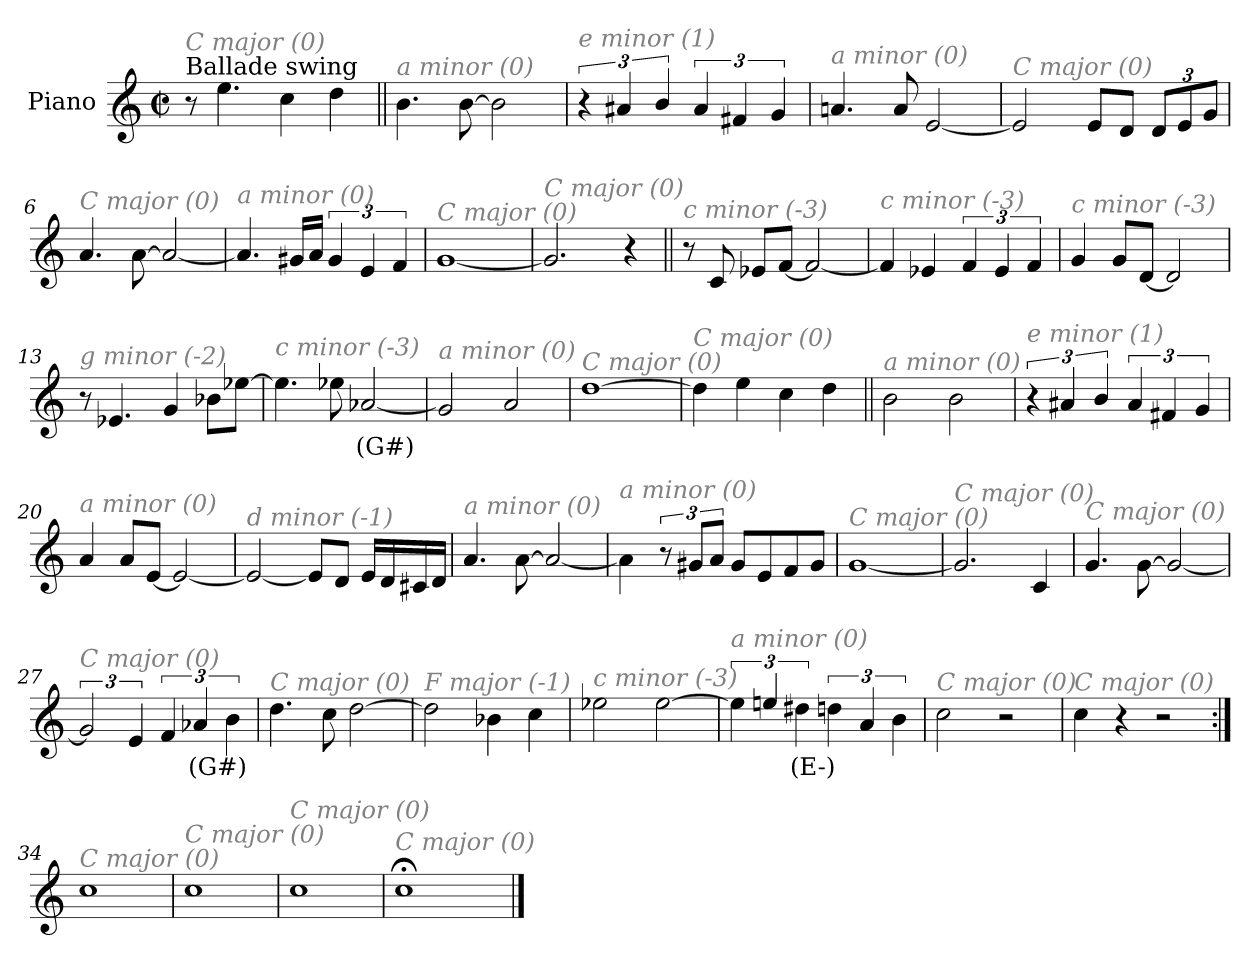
**kern	**text
*part1	*part1
*staff1	*staff1
*I"Piano	*
*I'Pno.	*
*clefG2	*
*k[]	*
*M2/2	*
*met(c|)	*
*MM100	*
=1	=1
!LO:TX:a:t=Ballade swing	!
!LO:TX:i:color=#808080:t=C major (0)	!
8r	.
4.ee\	.
4cc\	.
4dd\	.
=2||	=2||
!LO:TX:i:color=#808080:t=a minor (0)	!
4.b\	.
[8b\	.
2b\]	.
=3	=3
!LO:TX:i:color=#808080:t=e minor (1)	!
6r	.
6a#X/	.
6b/	.
6a#/	.
6f#X/	.
6g/	.
=4	=4
!LO:TX:i:color=#808080:t=a minor (0)	!
4.an/	.
8a/	.
[2e/	.
=5	=5
!LO:TX:i:color=#808080:t=C major (0)	!
2e/]	.
8e/L	.
8d/J	.
*Xbrackettup	*
12d/L	.
12e/	.
12g/J	.
!!LO:LB:g=z
=6	=6
!LO:TX:i:color=#808080:t=C major (0)	!
4.a/	.
[8a\	.
2a/_	.
=7	=7
!LO:TX:i:color=#808080:t=a minor (0)	!
4.a/]	.
16g#X/LL	.
16a/JJ	.
*brackettup	*
6g#/	.
6e/	.
6f/	.
=8	=8
!LO:TX:i:color=#808080:t=C major (0)	!
[1g	.
=9	=9
!LO:TX:i:color=#808080:t=C major (0)	!
2.g/]	.
4r	.
!!LO:LB:g=z
=10||	=10||
!LO:TX:i:color=#808080:t=c minor (-3)	!
8r	.
8c/	.
8e-X/L	.
[8f/J	.
2f/_	.
=11	=11
!LO:TX:i:color=#808080:t=c minor (-3)	!
4f/]	.
4e-X/	.
6f/	.
6e-/	.
6f/	.
=12	=12
!LO:TX:i:color=#808080:t=c minor (-3)	!
4g/	.
8g/L	.
[8d/J	.
2d/]	.
=13	=13
!LO:TX:i:color=#808080:t=g minor (-2)	!
8r	.
4.e-X/	.
4g/	.
8b-X\L	.
[8ee-X\J	.
!!LO:LB:g=z
=14	=14
!LO:TX:i:color=#808080:t=c minor (-3)	!
4.ee-\]	.
8ee-X\	.
[2a-Xi/	(G#)
=15	=15
!LO:TX:i:color=#808080:t=a minor (0)	!
2g#/]	.
2a/	.
=16	=16
!LO:TX:i:color=#808080:t=C major (0)	!
[1dd	.
=17	=17
!LO:TX:i:color=#808080:t=C major (0)	!
4dd\]	.
4ee\	.
4cc\	.
4dd\	.
!!LO:LB:g=z
=18||	=18||
!LO:TX:i:color=#808080:t=a minor (0)	!
2b\	.
2b\	.
=19	=19
!LO:TX:i:color=#808080:t=e minor (1)	!
6r	.
6a#X/	.
6b/	.
6a#/	.
6f#X/	.
6g/	.
=20	=20
!LO:TX:i:color=#808080:t=a minor (0)	!
4a/	.
8a/L	.
[8e/J	.
2e/_	.
=21	=21
!LO:TX:i:color=#808080:t=d minor (-1)	!
2e/_	.
8e/L]	.
8d/J	.
16e/LL	.
16d/	.
16c#X/	.
16d/JJ	.
!!LO:LB:g=z
=22	=22
!LO:TX:i:color=#808080:t=a minor (0)	!
4.a/	.
[8a\	.
2a/_	.
=23	=23
!LO:TX:i:color=#808080:t=a minor (0)	!
4a\]	.
12r	.
12g#X/L	.
12a/J	.
8g#/L	.
8e/	.
8f/	.
8g#/J	.
=24	=24
!LO:TX:i:color=#808080:t=C major (0)	!
[1g	.
=25	=25
!LO:TX:i:color=#808080:t=C major (0)	!
2.g/]	.
4c/	.
!!LO:LB:g=z
=26	=26
!LO:TX:i:color=#808080:t=C major (0)	!
4.g/	.
[8g\	.
2g/_	.
=27	=27
!LO:TX:i:color=#808080:t=C major (0)	!
3g/]	.
6e/	.
6f/	.
6a-Xi/	(G#)
6b\	.
=28	=28
!LO:TX:i:color=#808080:t=C major (0)	!
4.dd\	.
8cc\	.
[2dd\	.
=29	=29
!LO:TX:i:color=#808080:t=F major (-1)	!
2dd\]	.
4b-X\	.
4cc\	.
!!LO:LB:g=z
=30	=30
!LO:TX:i:color=#808080:t=c minor (-3)	!
2ee-X\	.
[2ee-\	.
=31	=31
!LO:TX:i:color=#808080:t=a minor (0)	!
6ee-\]	.
6een/	.
6dd#Xi\	(E-)
6dd\	.
6a/	.
6b\	.
=32	=32
!LO:TX:i:color=#808080:t=C major (0)	!
2cc\	.
2r	.
=33	=33
!LO:TX:i:color=#808080:t=C major (0)	!
4cc\	.
4r	.
2r	.
!!LO:LB:g=z
=34:|!	=34:|!
!LO:TX:i:color=#808080:t=C major (0)	!
1cc	.
=35	=35
!LO:TX:i:color=#808080:t=C major (0)	!
1cc	.
=36	=36
!LO:TX:i:color=#808080:t=C major (0)	!
1cc	.
=37	=37
!LO:TX:i:color=#808080:t=C major (0)	!
1cc;<	.
==	==
*-	*-
